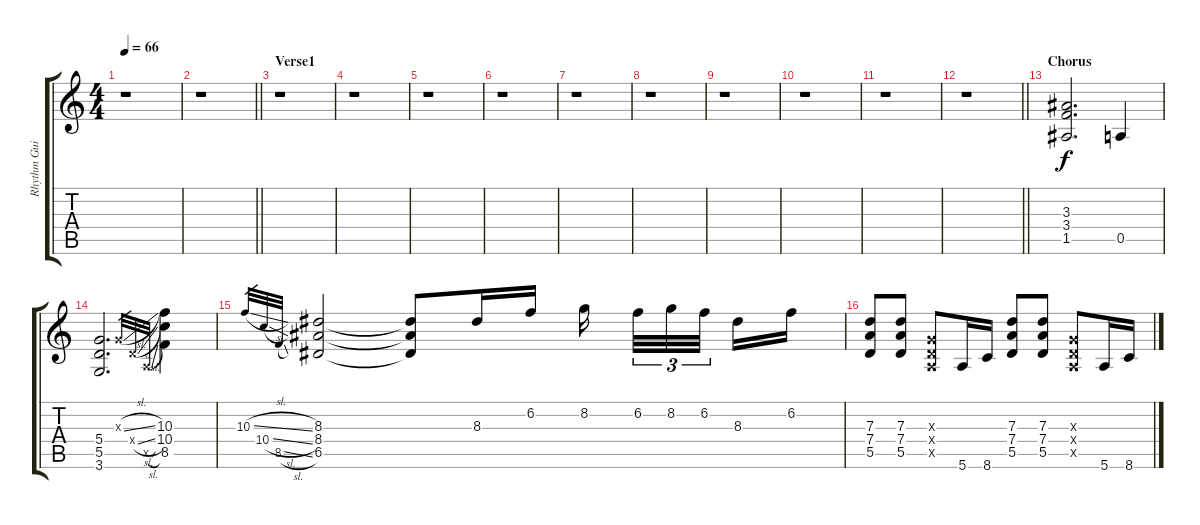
\track ("Rhythm Guitar" "Rhythm Gui") {instrument distortionguitar}
\staff {score tabs}
\tuning (E4 B3 G3 D3 A2 E2) {hide}
\ts (4 4)
\tempo 66
\clef g2
\ks c
r.1{dy f instrument distortionguitar} |
\barLineRight lightlight
r.1 |
\section ("" "Verse1")
r.1 |
r.1 |
r.1 |
r.1 |
r.1 |
r.1 |
r.1 |
r.1 |
r.1 |
\barLineRight lightlight
r.1 |
\section ("" "Chorus")
(3.3 3.4 1.5).2{d} 0.5.4 |
(5.4 5.5 3.6).2{d} 0.3{sl x}.32{gr} 0.4{sl x}.32{gr} 0.5{sl x}.32{gr} (10.3 10.4 8.5).4 |
10.3{sl}.32{gr} 10.4{sl}.32{gr} 8.5{sl}.32{gr} (8.3 8.4 6.5).2 (8.3{t} 8.4{t} 6.5{t}).8 8.3.16 6.2.16 8.2.16{beam splitsecondary} 6.2.32{tu (3 2)} 8.2.32{tu (3 2)} 6.2.32{tu (3 2) beam splitsecondary} 8.3.16 6.2.16 |
(7.3 7.4 5.5).8 (7.3 7.4 5.5).8 (0.3{x} 0.4{x} 0.5{x}).8 5.6.16 8.6.16 (7.3 7.4 5.5).8 (7.3 7.4 5.5).8 (0.3{x} 0.4{x} 0.5{x}).8 5.6.16 8.6.16
